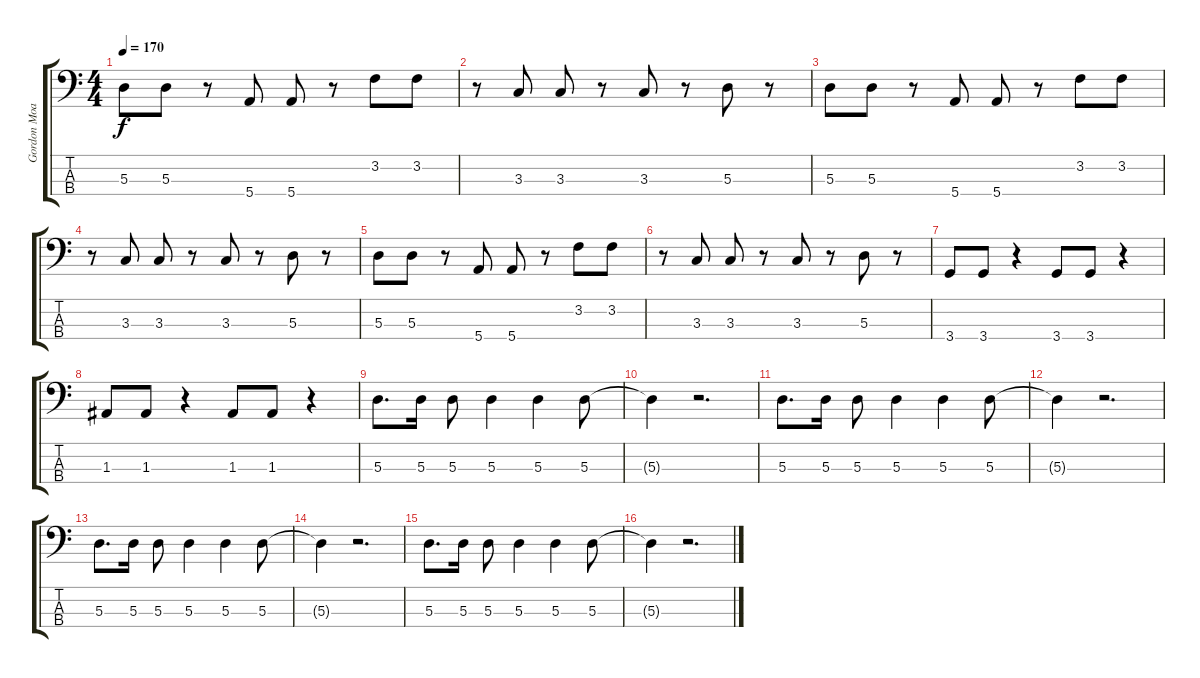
\track ("Gordon Moakes" "Gordon Moa") {instrument electricbassfinger}
\staff {score tabs}
\tuning (G2 D2 A1 E1) {hide}
\ts (4 4)
\tempo 170
\clef f4
\ks c
5.3.8{dy f} 5.3.8 r.8 5.4.8 5.4.8 r.8 3.2.8 3.2.8 |
r.8 3.3.8 3.3.8 r.8 3.3.8 r.8 5.3.8 r.8 |
5.3.8 5.3.8 r.8 5.4.8 5.4.8 r.8 3.2.8 3.2.8 |
r.8 3.3.8 3.3.8 r.8 3.3.8 r.8 5.3.8 r.8 |
5.3.8 5.3.8 r.8 5.4.8 5.4.8 r.8 3.2.8 3.2.8 |
r.8 3.3.8 3.3.8 r.8 3.3.8 r.8 5.3.8 r.8 |
3.4.8 3.4.8 r.4 3.4.8 3.4.8 r.4 |
1.3.8 1.3.8 r.4 1.3.8 1.3.8 r.4 |
5.3.8{d} 5.3.16 5.3.8 5.3.4 5.3.4 5.3.8 |
5.3{t}.4 r.2{d} |
5.3.8{d} 5.3.16 5.3.8 5.3.4 5.3.4 5.3.8 |
5.3{t}.4 r.2{d} |
5.3.8{d} 5.3.16 5.3.8 5.3.4 5.3.4 5.3.8 |
5.3{t}.4 r.2{d} |
5.3.8{d} 5.3.16 5.3.8 5.3.4 5.3.4 5.3.8 |
5.3{t}.4 r.2{d}
